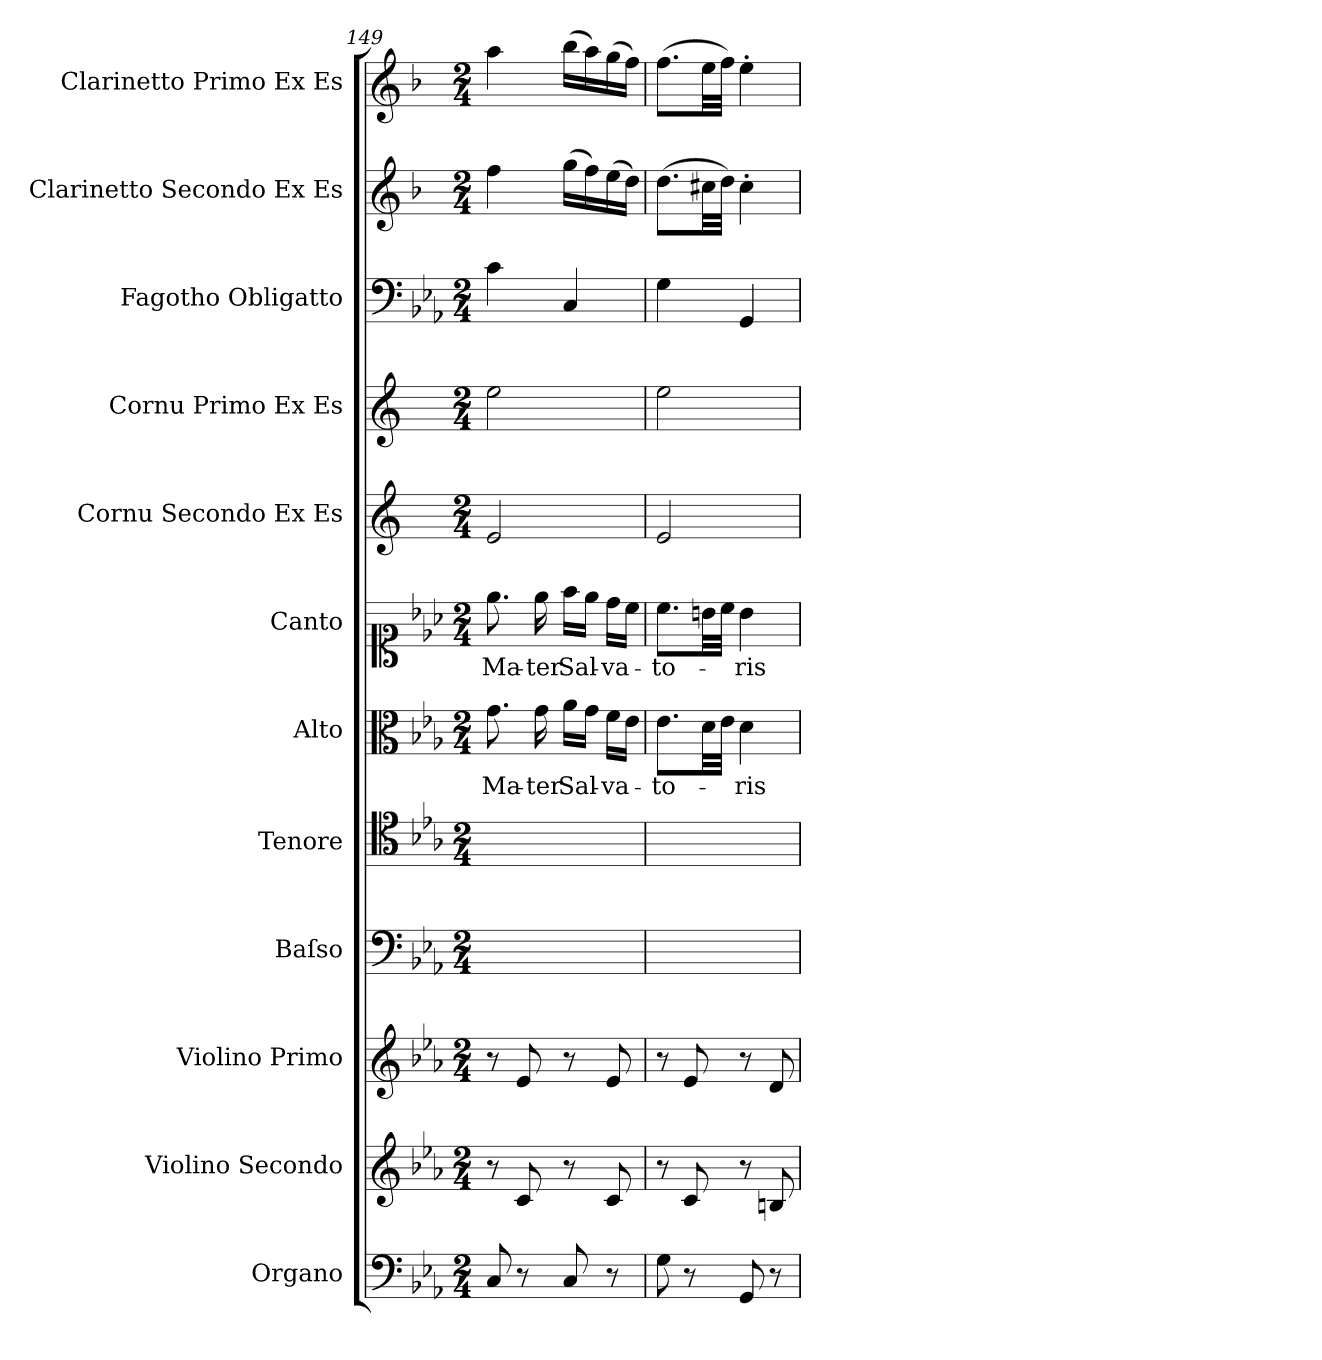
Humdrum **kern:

**kern	**kern	**kern	**kern	**kern	**kern	**text	**kern	**text	**kern	**kern	**kern	**kern	**kern
*part12	*part11	*part10	*part9	*part8	*part7	*part7	*part6	*part6	*part5	*part4	*part3	*part2	*part1
*staff12	*staff11	*staff10	*staff9	*staff8	*staff7	*staff7	*staff6	*staff6	*staff5	*staff4	*staff3	*staff2	*staff1
*I"Organo	*I"Violino Secondo	*I"Violino Primo	*I"Baſso	*I"Tenore	*I"Alto	*	*I"Canto	*	*I"Cornu Secondo Ex Es	*I"Cornu Primo Ex Es	*I"Fagotho Obligatto	*I"Clarinetto Secondo Ex Es	*I"Clarinetto Primo Ex Es
*I'Org	*	*I'Vno I	*I'B.	*I'T.	*I'A.	*	*I'C.	*	*	*I'Cor I	*I'Fag.	*	*I'Cor I
*clefF4	*clefG2	*clefG2	*clefF4	*clefC4	*clefC3	*	*clefC1	*	*clefG2	*clefG2	*clefF4	*clefG2	*clefG2
*	*	*	*	*	*	*	*	*	*ITrd5c9	*ITrd5c9	*	*ITrd1c2	*ITrd1c2
*k[b-e-a-]	*k[b-e-a-]	*k[b-e-a-]	*k[b-e-a-]	*k[b-e-a-]	*k[b-e-a-]	*	*k[b-e-a-]	*	*k[b-e-a-]	*k[b-e-a-]	*k[b-e-a-]	*k[b-e-a-]	*k[b-e-a-]
*c:	*c:	*c:	*c:	*c:	*c:	*	*c:	*	*c:	*c:	*c:	*c:	*c:
*M2/4	*M2/4	*M2/4	*M2/4	*M2/4	*M2/4	*	*M2/4	*	*M2/4	*M2/4	*M2/4	*M2/4	*M2/4
=149	=149	=149	=149	=149	=149	=149	=149	=149	=149	=149	=149	=149	=149
8C/	8r	8r	2ryy	2ryy	8.g\	Ma-	8.ee-\	Ma-	2G/	2g\	4c\	4ee-\	4gg\
8r	8c/	8e-/	.	.	.	.	.	.	.	.	.	.	.
.	.	.	.	.	16g\	-ter	16ee-\	-ter	.	.	.	.	.
8C/	8r	8r	.	.	16a-\LL	Sal-	16ff\LL	Sal-	.	.	4C/	(16ff\LL	(16aa-\LL
.	.	.	.	.	16g\JJ	.	16ee-\JJ	.	.	.	.	16ee-\)	16gg\)
8r	8c/	8e-/	.	.	16f\LL	-va-	16dd\LL	-va-	.	.	.	(16dd\	(16ff\
.	.	.	.	.	16e-\JJ	.	16cc\JJ	.	.	.	.	16cc\JJ)	16ee-\JJ)
=150	=150	=150	=150	=150	=150	=150	=150	=150	=150	=150	=150	=150	=150
8G\	8r	8r	2ryy	2ryy	8.e-\L	-to-	8.cc\L	-to-	2G/	2g\	4G\	(8.cc\L	(8.ee-\L
8r	8c/	8e-/	.	.	.	.	.	.	.	.	.	.	.
.	.	.	.	.	32d\LL	.	32bn\LL	.	.	.	.	32bn\LL	32dd\LL
.	.	.	.	.	32e-\JJJ	.	32cc\JJJ	.	.	.	.	32cc\JJJ)	32ee-\JJJ)
8GG/	8r	8r	.	.	4d\	-ris	4b\	-ris	.	.	4GG/	4b'\	4dd'\
8r	8Bn/	8d/	.	.	.	.	.	.	.	.	.	.	.
=	=	=	=	=	=	=	=	=	=	=	=	=	=
*-	*-	*-	*-	*-	*-	*-	*-	*-	*-	*-	*-	*-	*-
